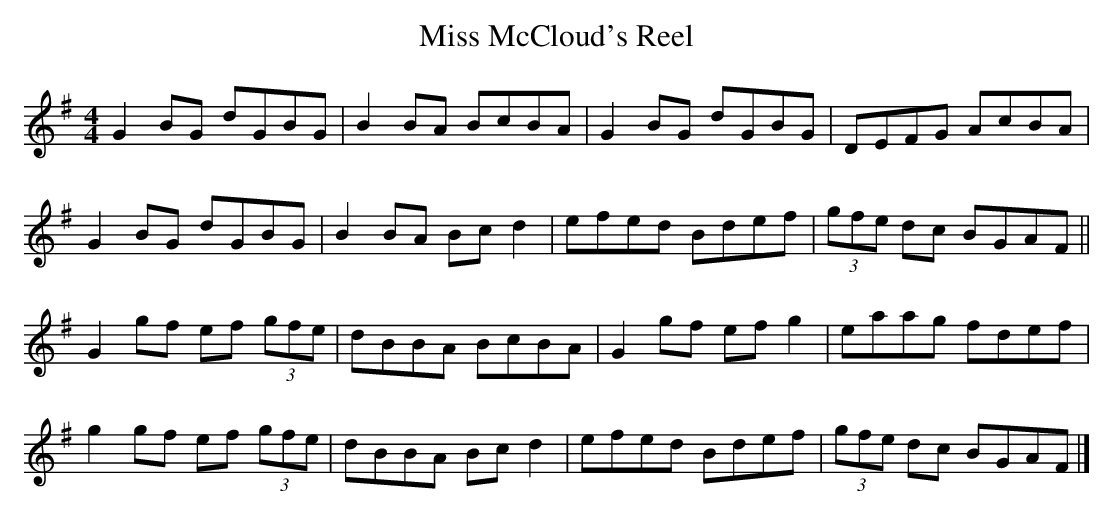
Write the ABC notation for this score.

X:1
T:Miss McCloud's Reel
M:4/4
L:1/8
K:G
G2 BG dGBG     | B2 BA BcBA  | G2 BG dGBG  | DEFG AcBA |
G2 BG dGBG     | B2 BA Bc d2 | efed  Bdef  | (3gfe dc BGAF ||
G2 gf ef (3gfe | dBBA  BcBA  | G2 gf ef g2 | eaag  fdef    |
g2 gf ef (3gfe | dBBA  Bc d2 | efed  Bdef  | (3gfe dc BGAF |]
